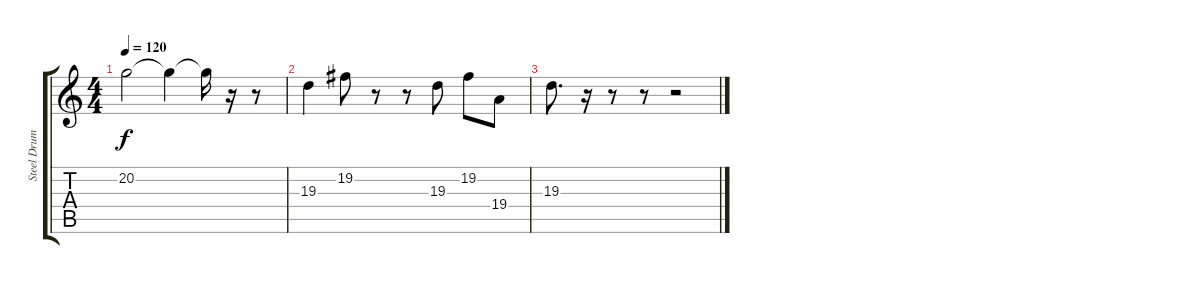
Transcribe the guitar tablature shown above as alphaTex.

\track ("Steel Drums" "Steel Drum") {instrument steeldrums}
\staff {score tabs}
\tuning (E4 B3 G3 D3 A2 E2) {hide}
\ts (4 4)
\tempo 120
\clef g2
\ks c
20.2{t}.2{dy f} 20.2{t}.4 20.2{t}.16 r.16 r.8 |
19.3.4 19.2.8 r.8 r.8 19.3.8 19.2.8 19.4.8 |
19.3.8{d} r.16 r.8 r.8 r.2
